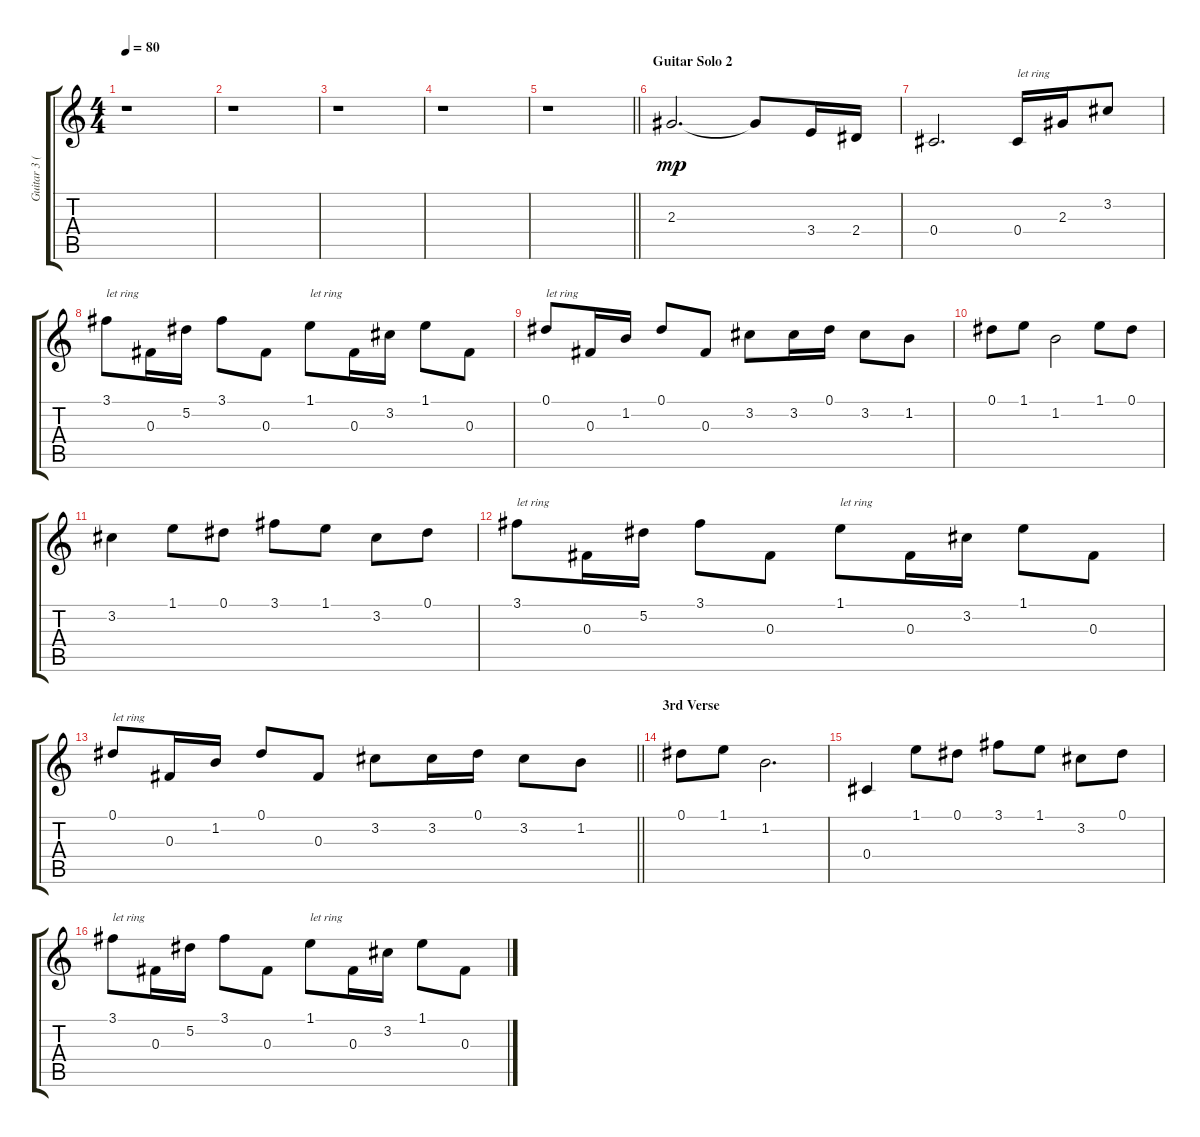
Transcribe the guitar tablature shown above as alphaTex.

\track ("Guitar 3 (Slash)" "Guitar 3 (") {instrument acousticguitarsteel}
\staff {score tabs}
\tuning (Eb4 Bb3 Gb3 Db3 Ab2 Eb2) {hide}
\ts (4 4)
\tempo 80
\clef g2
\ks c
r.1{dy mp} |
r.1 |
r.1 |
r.1 |
\barLineRight lightlight
r.1 |
\section ("" "Guitar Solo 2")
2.3.2{d} 2.3{t}.8 3.4.16 2.4.16 |
0.4.2{d} 0.4.16{txt "let ring"} 2.3.16 3.2.8 |
3.1.8{txt "let ring"} 0.3.16 5.2.16 3.1.8 0.3.8 1.1.8{txt "let ring"} 0.3.16 3.2.16 1.1.8 0.3.8 |
0.1.8{txt "let ring"} 0.3.16 1.2.16 0.1.8 0.3.8 3.2.8 3.2.16 0.1.16 3.2.8 1.2.8 |
0.1.8 1.1.8 1.2.2 1.1.8 0.1.8 |
3.2.4 1.1.8 0.1.8 3.1.8 1.1.8 3.2.8 0.1.8 |
3.1.8{txt "let ring"} 0.3.16 5.2.16 3.1.8 0.3.8 1.1.8{txt "let ring"} 0.3.16 3.2.16 1.1.8 0.3.8 |
\barLineRight lightlight
0.1.8{txt "let ring"} 0.3.16 1.2.16 0.1.8 0.3.8 3.2.8 3.2.16 0.1.16 3.2.8 1.2.8 |
\section ("" "3rd Verse")
0.1.8 1.1.8 1.2.2{d} |
0.4.4 1.1.8 0.1.8 3.1.8 1.1.8 3.2.8 0.1.8 |
3.1.8{txt "let ring"} 0.3.16 5.2.16 3.1.8 0.3.8 1.1.8{txt "let ring"} 0.3.16 3.2.16 1.1.8 0.3.8
